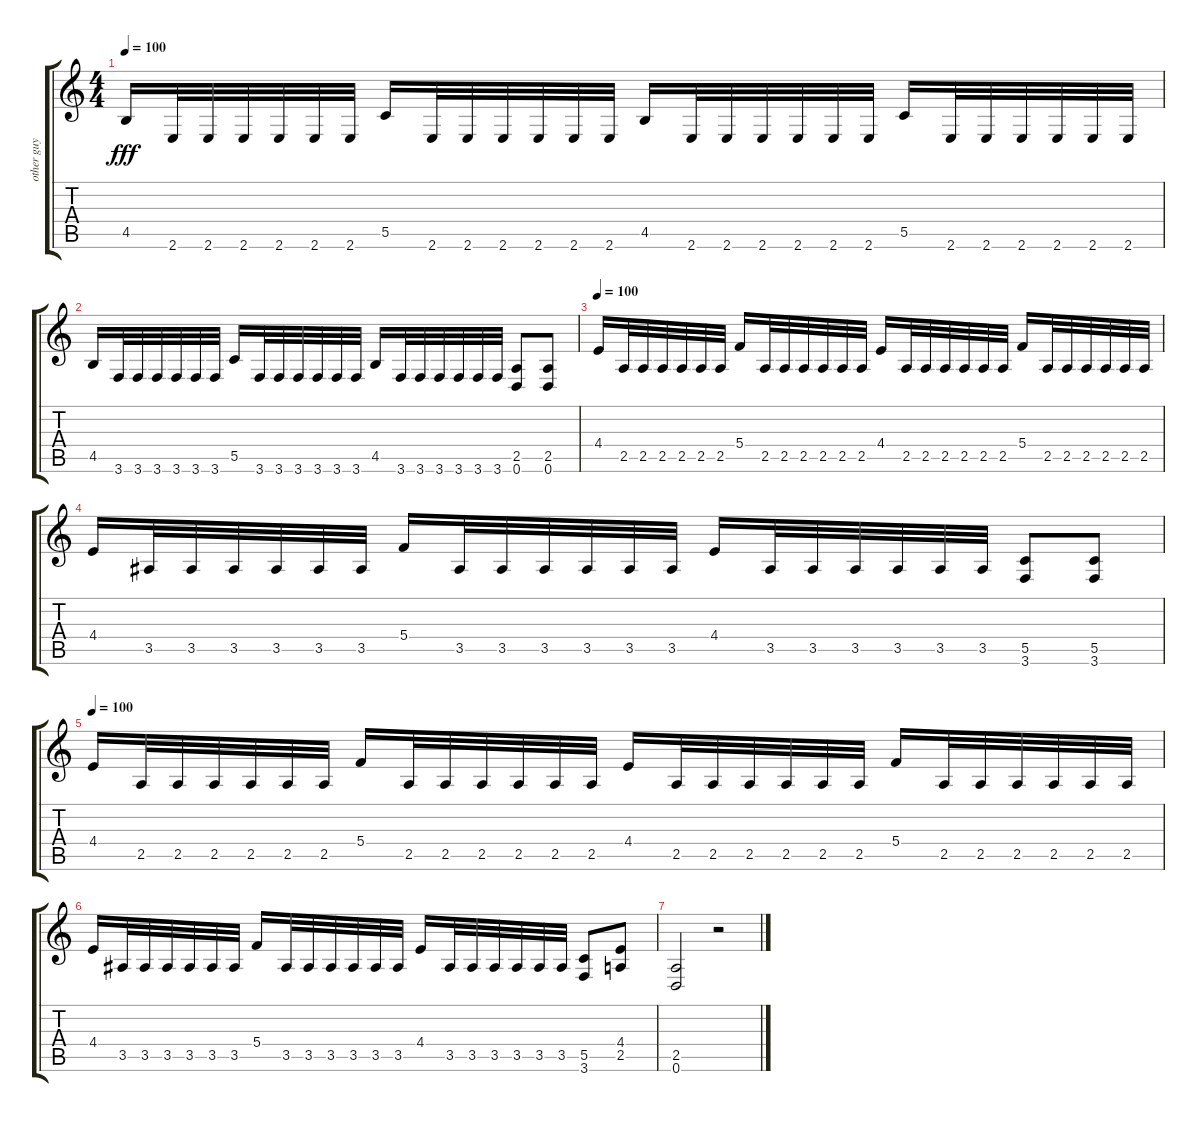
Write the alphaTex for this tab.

\track ("other guy" "other guy") {instrument distortionguitar}
\staff {score tabs}
\tuning (D4 A3 F3 C3 G2 D2) {hide}
\ts (4 4)
\tempo 100
\clef g2
\ks c
4.5.16{dy fff} 2.6.32 2.6.32 2.6.32 2.6.32 2.6.32 2.6.32 5.5.16 2.6.32 2.6.32 2.6.32 2.6.32 2.6.32 2.6.32 4.5.16 2.6.32 2.6.32 2.6.32 2.6.32 2.6.32 2.6.32 5.5.16 2.6.32 2.6.32 2.6.32 2.6.32 2.6.32 2.6.32 |
4.5.16 3.6.32 3.6.32 3.6.32 3.6.32 3.6.32 3.6.32 5.5.16 3.6.32 3.6.32 3.6.32 3.6.32 3.6.32 3.6.32 4.5.16 3.6.32 3.6.32 3.6.32 3.6.32 3.6.32 3.6.32 (2.5 0.6).8 (2.5 0.6).8 |
\tempo 100
4.4.16{instrument distortionguitar} 2.5.32 2.5.32 2.5.32 2.5.32 2.5.32 2.5.32 5.4.16 2.5.32 2.5.32 2.5.32 2.5.32 2.5.32 2.5.32 4.4.16{instrument distortionguitar} 2.5.32 2.5.32 2.5.32 2.5.32 2.5.32 2.5.32 5.4.16 2.5.32 2.5.32 2.5.32 2.5.32 2.5.32 2.5.32 |
4.4.16 3.5.32 3.5.32 3.5.32 3.5.32 3.5.32 3.5.32 5.4.16 3.5.32 3.5.32 3.5.32 3.5.32 3.5.32 3.5.32 4.4.16 3.5.32 3.5.32 3.5.32 3.5.32 3.5.32 3.5.32 (5.5 3.6).8 (5.5 3.6).8 |
\tempo 100
4.4.16{instrument distortionguitar} 2.5.32 2.5.32 2.5.32 2.5.32 2.5.32 2.5.32 5.4.16 2.5.32 2.5.32 2.5.32 2.5.32 2.5.32 2.5.32 4.4.16{instrument distortionguitar} 2.5.32 2.5.32 2.5.32 2.5.32 2.5.32 2.5.32 5.4.16 2.5.32 2.5.32 2.5.32 2.5.32 2.5.32 2.5.32 |
4.4.16 3.5.32 3.5.32 3.5.32 3.5.32 3.5.32 3.5.32 5.4.16 3.5.32 3.5.32 3.5.32 3.5.32 3.5.32 3.5.32 4.4.16 3.5.32 3.5.32 3.5.32 3.5.32 3.5.32 3.5.32 (5.5 3.6).8 (4.4 2.5).8 |
(2.5 0.6).2 r.2
